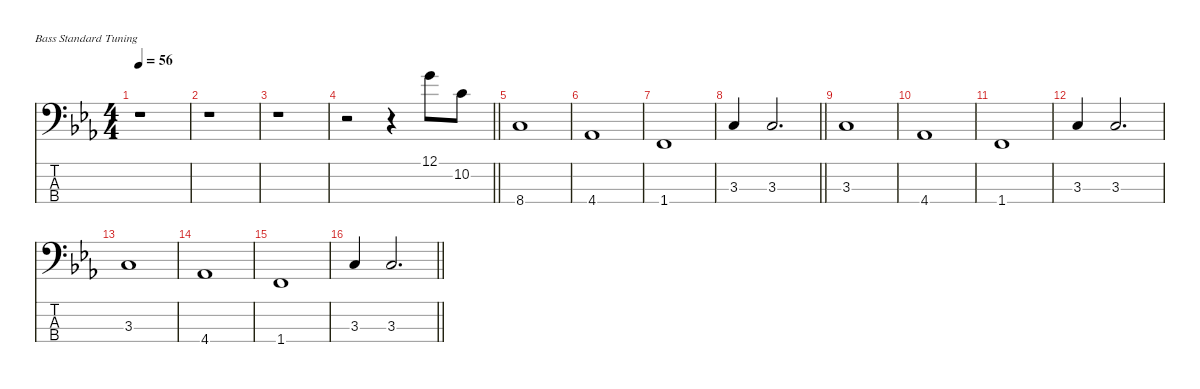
\defaultSystemsLayout 4
\hideDynamics
\bracketExtendMode nobrackets
\singleTrackTrackNamePolicy hidden
\multiTrackTrackNamePolicy hidden
\firstSystemTrackNameMode fullname
\firstSystemTrackNameOrientation horizontal
\otherSystemsTrackNameOrientation horizontal
\track ("Bass" "el.bs.") {instrument electricbassfinger}
\staff {score tabs}
\tuning (G2 D2 A1 E1)
\ts (4 4)
\tempo 56
\clef f4
\ks cminor
r.1{dy f instrument electricbassfinger beam Down} |
r.1{beam Down} |
r.1{beam Down} |
\barLineRight lightlight
r.2{beam Down} r.4{beam Down} 12.1{acc forcenatural}.8{beam Down} 10.2{acc forcenatural}.8{beam Down} |
8.4{acc forcenatural}.1{beam Up} |
4.4{acc b}.1{beam Up} |
1.4{acc forcenatural}.1{beam Up} |
\barLineRight lightlight
3.3{acc forcenatural}.4{beam Up} 3.3{acc forcenatural}.2{d beam Up} |
3.3{acc forcenatural}.1{beam Up} |
4.4{acc b}.1{beam Up} |
1.4{acc forcenatural}.1{beam Up} |
3.3{acc forcenatural}.4{beam Up} 3.3{acc forcenatural}.2{d beam Up} |
3.3{acc forcenatural}.1{beam Up} |
4.4{acc b}.1{beam Up} |
1.4{acc forcenatural}.1{beam Up} |
\barLineRight lightlight
3.3{acc forcenatural}.4{beam Up} 3.3{acc forcenatural}.2{d beam Up}
